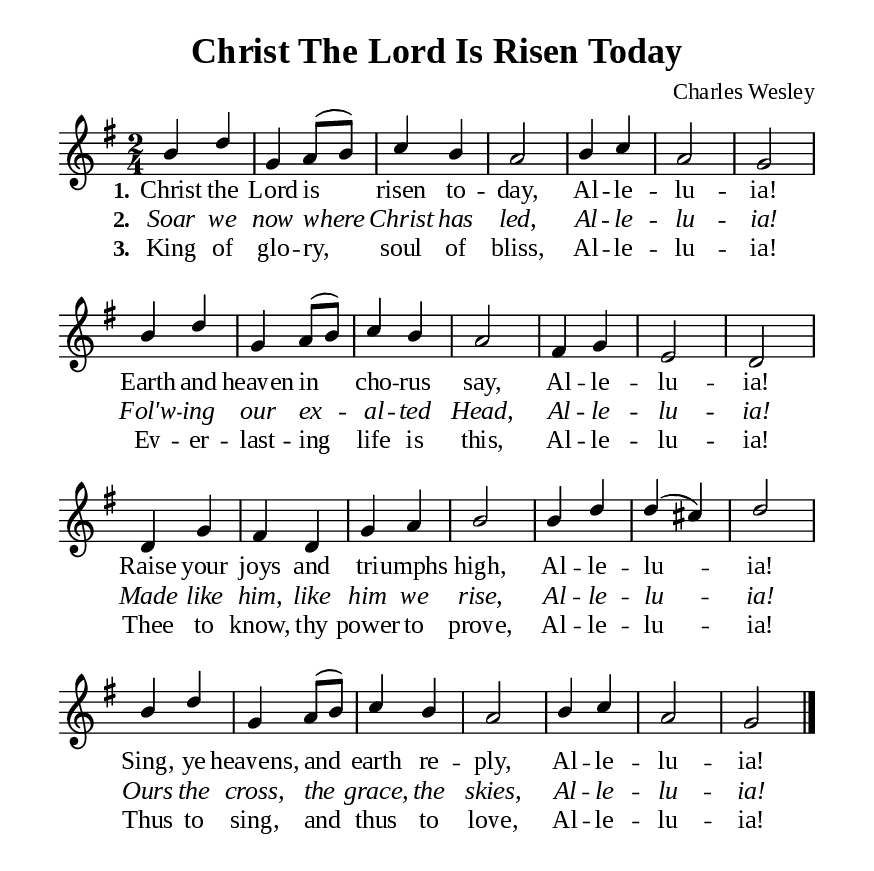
\version "2.18.2"

\header {
  title = "Christ The Lord Is Risen Today"
  composer = "Charles Wesley"
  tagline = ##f
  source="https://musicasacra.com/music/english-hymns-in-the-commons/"
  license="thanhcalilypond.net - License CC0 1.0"
}

global= {
  \key g \major
  \time 2/4
  \override Score.BarNumber.break-visibility = ##(#f #f #f)
}

\paper {
  #(set-paper-size "a5")
  top-margin = 10\mm
  bottom-margin = 5\mm
  left-margin = 10\mm
  right-margin = 10\mm
  indent = #0
  #(define fonts
	 (make-pango-font-tree "Liberation Serif"
	 		       "Liberation Serif"
			       "Liberation Serif"
			       (/ 20 20)))
  system-system-spacing = #'((basic-distance . 3) (padding . 3))
}

printItalic = \with {
  \override LyricText.font-shape = #'italic
}

% Verse music
musicVerseSoprano = \relative c' {
  b'4 d |
  g, a8 (b) |
  c4 b |
  a2 |
  b4 c |
  a2 |
  g |
  b4 d |
  g, a8 (b) |
  c4 b |
  a2 |
  fis4 g |
  e2 |
  d |
  d4 g |
  fis d |
  g a |
  b2 |
  b4 d |
  d (cis) |
  d2 |
  b4 d |
  g, a8 (b) |
  c4 b |
  a2 |
  b4 c |
  a2 |
  g \bar "|."
}

% Verse lyrics
verseOne = \lyricmode {
  \set stanza = #"1."
  Christ the Lord is risen to -- day, Al -- le -- lu -- ia!
  Earth and heaven in cho -- rus say, Al -- le -- lu -- ia!
  Raise your joys and tri -- umphs high, Al -- le -- lu -- ia!
  Sing, ye heavens, and earth re -- ply, Al -- le -- lu -- ia!
}

verseTwo = \lyricmode {
  \set stanza = #"2."
  Soar we now where Christ has led, Al -- le -- lu -- ia!
  Fol'w -- ing our ex -- al -- ted Head, Al -- le -- lu -- ia!
  Made like him, like him we rise, Al -- le -- lu -- ia!
  Ours the cross, the grace, the skies, Al -- le -- lu -- ia!
}

verseThree = \lyricmode {
  \set stanza = #"3."
  King of glo -- ry, soul of bliss, Al -- le -- lu -- ia!
  Ev -- er -- last -- ing life is this, Al -- le -- lu -- ia!
  Thee to know, thy power to prove, Al -- le -- lu -- ia!
  Thus to sing, and thus to love, Al -- le -- lu -- ia!
}

% Layout
\score {
    \new ChoirStaff <<
      \new Staff <<
        \clef "treble"
        \new Voice = "sopranos" { \global \stemUp \slurUp \musicVerseSoprano }
      >>
      \new Lyrics \lyricsto sopranos \verseOne
      \new Lyrics \printItalic \lyricsto sopranos \verseTwo
      \new Lyrics \lyricsto sopranos \verseThree
    >>
}
